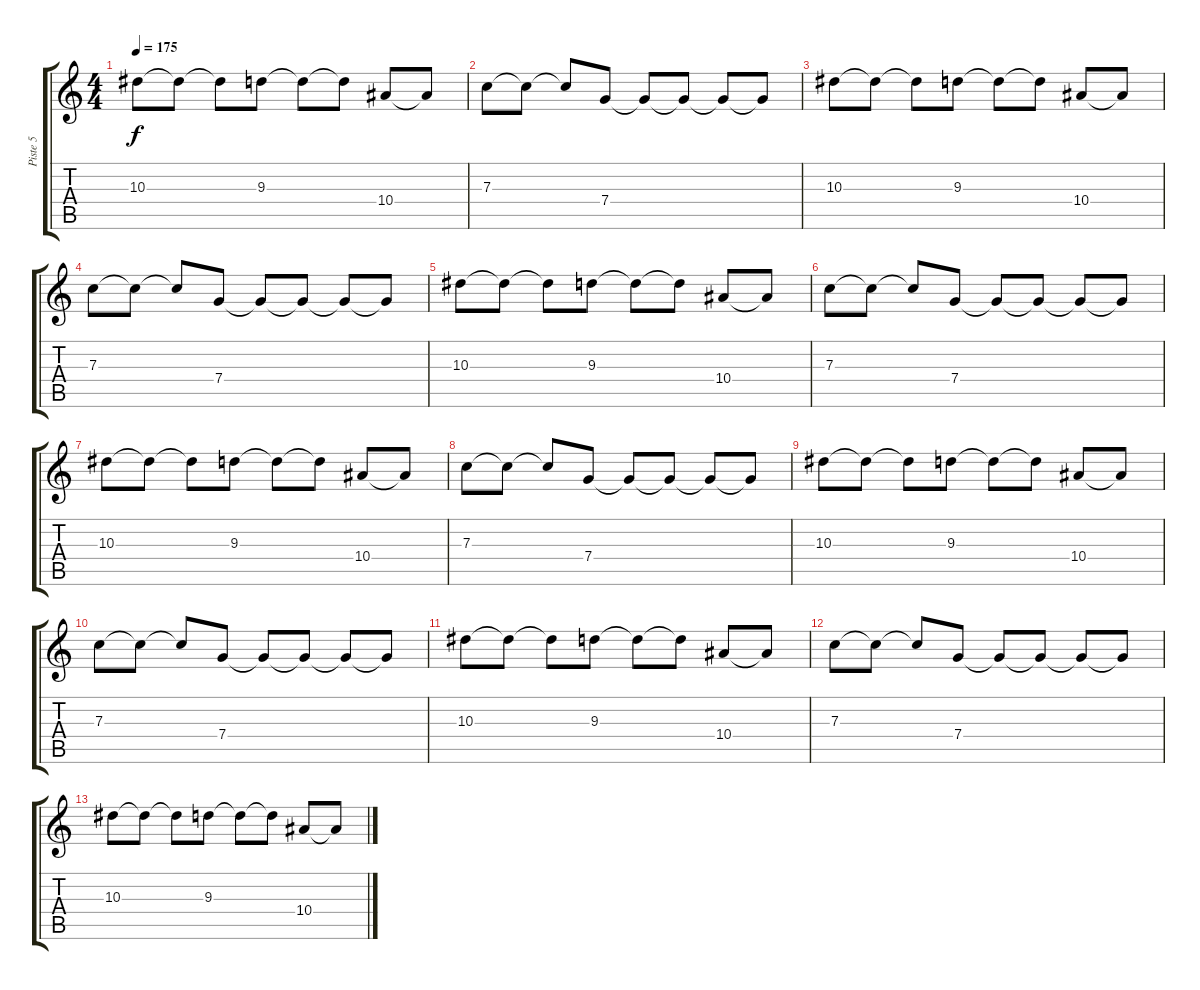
\track ("Piste 5" "Piste 5") {instrument electricguitarclean}
\staff {score tabs}
\tuning (D4 A3 F3 C3 G2 C2) {hide}
\ts (4 4)
\tempo 175
\clef g2
\ks c
10.3.8{dy f} 10.3{t}.8 10.3{t}.8 9.3.8 9.3{t}.8 9.3{t}.8 10.4.8 10.4{t}.8 |
7.3.8 7.3{t}.8 7.3{t}.8 7.4.8 7.4{t}.8 7.4{t}.8 7.4{t}.8 7.4{t}.8 |
10.3.8 10.3{t}.8 10.3{t}.8 9.3.8 9.3{t}.8 9.3{t}.8 10.4.8 10.4{t}.8 |
7.3.8 7.3{t}.8 7.3{t}.8 7.4.8 7.4{t}.8 7.4{t}.8 7.4{t}.8 7.4{t}.8 |
10.3.8 10.3{t}.8 10.3{t}.8 9.3.8 9.3{t}.8 9.3{t}.8 10.4.8 10.4{t}.8 |
7.3.8 7.3{t}.8 7.3{t}.8 7.4.8 7.4{t}.8 7.4{t}.8 7.4{t}.8 7.4{t}.8 |
10.3.8 10.3{t}.8 10.3{t}.8 9.3.8 9.3{t}.8 9.3{t}.8 10.4.8 10.4{t}.8 |
7.3.8 7.3{t}.8 7.3{t}.8 7.4.8 7.4{t}.8 7.4{t}.8 7.4{t}.8 7.4{t}.8 |
10.3.8 10.3{t}.8 10.3{t}.8 9.3.8 9.3{t}.8 9.3{t}.8 10.4.8 10.4{t}.8 |
7.3.8 7.3{t}.8 7.3{t}.8 7.4.8 7.4{t}.8 7.4{t}.8 7.4{t}.8 7.4{t}.8 |
10.3.8 10.3{t}.8 10.3{t}.8 9.3.8 9.3{t}.8 9.3{t}.8 10.4.8 10.4{t}.8 |
7.3.8 7.3{t}.8 7.3{t}.8 7.4.8 7.4{t}.8 7.4{t}.8 7.4{t}.8 7.4{t}.8 |
10.3.8 10.3{t}.8 10.3{t}.8 9.3.8 9.3{t}.8 9.3{t}.8 10.4.8 10.4{t}.8
